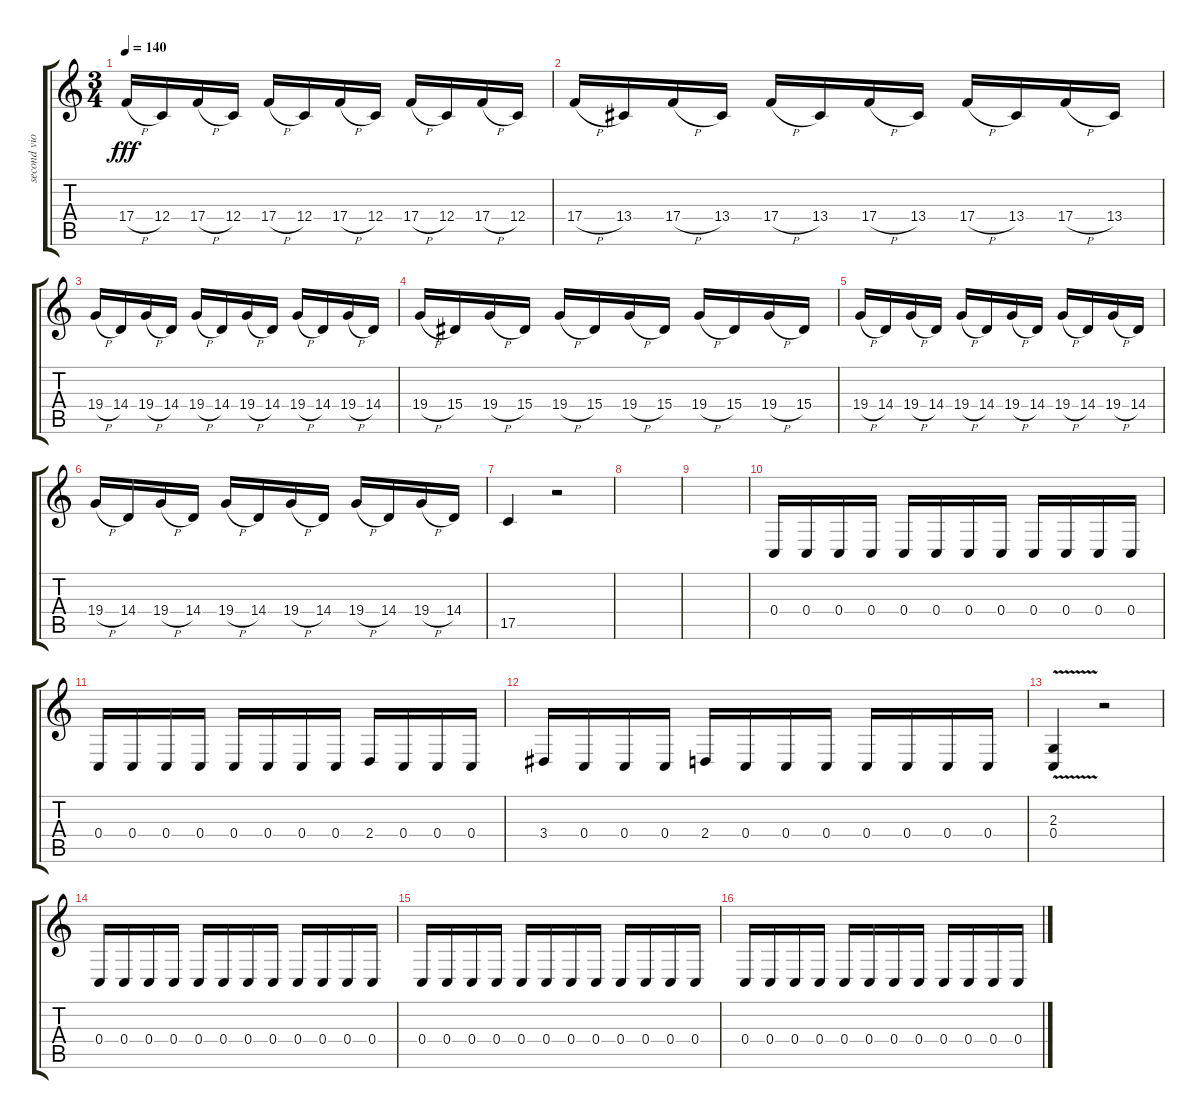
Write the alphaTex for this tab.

\track ("second violin" "second vio") {instrument stringensemble1}
\staff {score tabs}
\tuning (D4 A3 F3 C3 G2 C2) {hide}
\ts (3 4)
\tempo 140
\clef g2
\ks c
17.4{h}.16{dy fff} 12.4.16 17.4{h}.16 12.4.16 17.4{h}.16 12.4.16 17.4{h}.16 12.4.16 17.4{h}.16 12.4.16 17.4{h}.16 12.4.16 |
17.4{h}.16 13.4.16 17.4{h}.16 13.4.16 17.4{h}.16 13.4.16 17.4{h}.16 13.4.16 17.4{h}.16 13.4.16 17.4{h}.16 13.4.16 |
19.4{h}.16 14.4.16 19.4{h}.16 14.4.16 19.4{h}.16 14.4.16 19.4{h}.16 14.4.16 19.4{h}.16 14.4.16 19.4{h}.16 14.4.16 |
19.4{h}.16 15.4.16 19.4{h}.16 15.4.16 19.4{h}.16 15.4.16 19.4{h}.16 15.4.16 19.4{h}.16 15.4.16 19.4{h}.16 15.4.16 |
19.4{h}.16 14.4.16 19.4{h}.16 14.4.16 19.4{h}.16 14.4.16 19.4{h}.16 14.4.16 19.4{h}.16 14.4.16 19.4{h}.16 14.4.16 |
19.4{h}.16 14.4.16 19.4{h}.16 14.4.16 19.4{h}.16 14.4.16 19.4{h}.16 14.4.16 19.4{h}.16 14.4.16 19.4{h}.16 14.4.16 |
17.5.4 r.2 |
|
|
0.4.16 0.4.16 0.4.16 0.4.16 0.4.16 0.4.16 0.4.16 0.4.16 0.4.16 0.4.16 0.4.16 0.4.16 |
0.4.16 0.4.16 0.4.16 0.4.16 0.4.16 0.4.16 0.4.16 0.4.16 2.4.16 0.4.16 0.4.16 0.4.16 |
3.4.16 0.4.16 0.4.16 0.4.16 2.4.16 0.4.16 0.4.16 0.4.16 0.4.16 0.4.16 0.4.16 0.4.16 |
(2.3{v} 0.4).4 r.2 |
0.4.16 0.4.16 0.4.16 0.4.16 0.4.16 0.4.16 0.4.16 0.4.16 0.4.16 0.4.16 0.4.16 0.4.16 |
0.4.16 0.4.16 0.4.16 0.4.16 0.4.16 0.4.16 0.4.16 0.4.16 0.4.16 0.4.16 0.4.16 0.4.16 |
0.4.16 0.4.16 0.4.16 0.4.16 0.4.16 0.4.16 0.4.16 0.4.16 0.4.16 0.4.16 0.4.16 0.4.16
